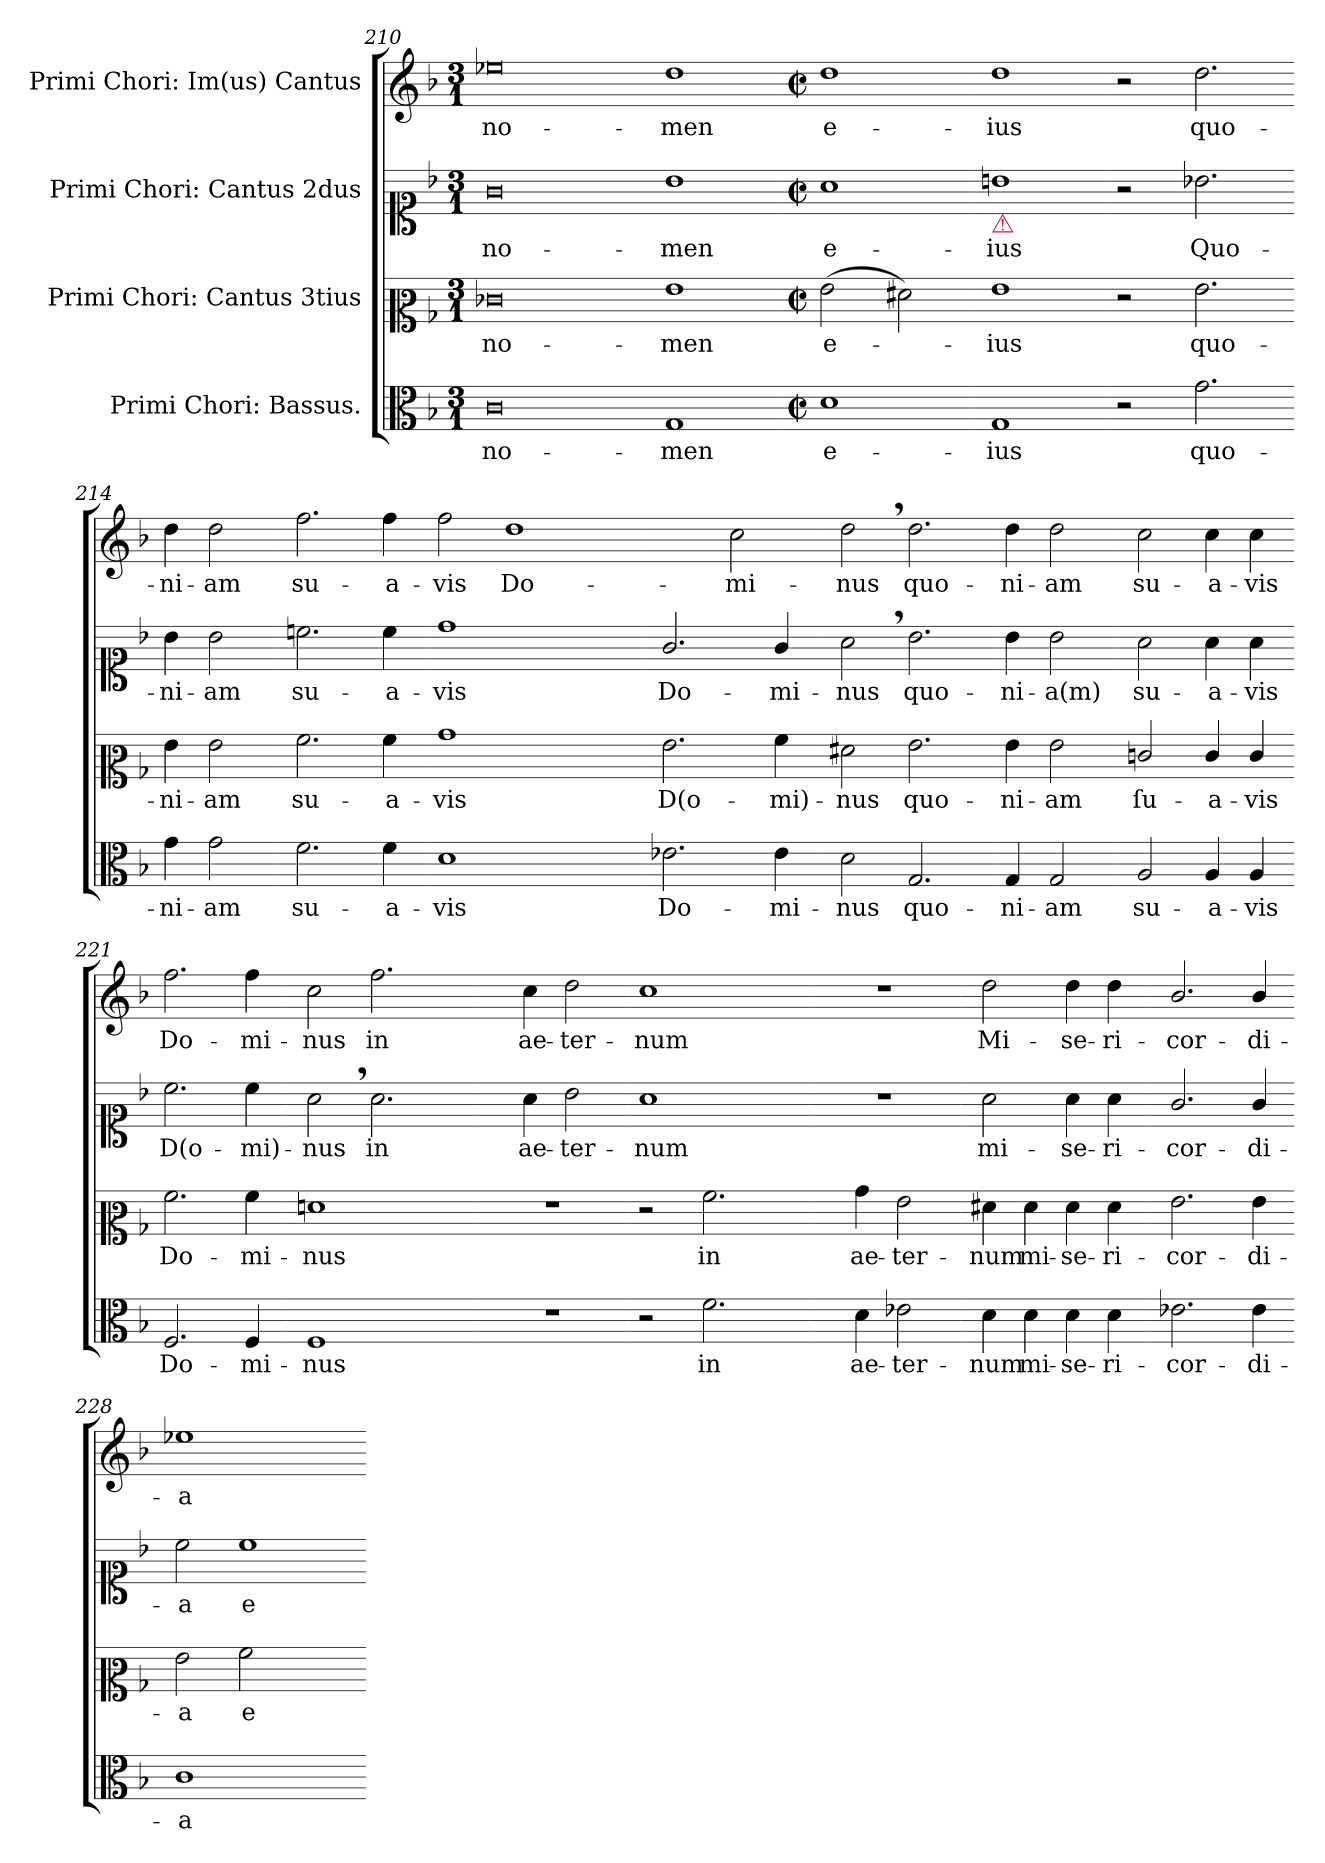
**kern	**text	**kern	**text	**kern	**text	**kern	**text
*part4	*part4	*part3	*part3	*part2	*part2	*part1	*part1
*staff4	*staff4	*staff3	*staff3	*staff2	*staff2	*staff1	*staff1
*I"Primi Chori: Bassus.	*	*I"Primi Chori: Cantus 3tius	*	*I"Primi Chori: Cantus 2dus	*	*I"Primi Chori: Im(us) Cantus	*
*clefC3	*	*clefC2	*	*clefC1	*	*clefG2	*
*k[b-]	*	*k[b-]	*	*k[b-]	*	*k[b-]	*
*F:	*	*F:	*	*F:	*	*F:	*
*M3/1	*	*M3/1	*	*M3/1	*	*M3/1	*
=210	=210	=210	=210	=210	=210	=210	=210
0c	no-	0e-X	no-	0g	no-	0ee-X	no-
1G	-men	1g	-men	1b-	-men	1dd	-men
=211-	=211-	=211-	=211-	=211-	=211-	=211-	=211-
*M2/2	*	*M2/2	*	*M2/2	*	*M2/2	*
*met(c|)	*	*met(c|)	*	*met(c|)	*	*met(c|)	*
1d	e-	(2g\	e-	1a	e-	1dd	e-
.	.	2f#X\)	.	.	.	.	.
=212-	=212-	=212-	=212-	=212-	=212-	=212-	=212-
!	!	!	!	!LO:TX:b:color=crimson:t=⚠	!	!	!
1G	-ius	1g	-ius	1bn	-ius	1dd	-ius
=213-	=213-	=213-	=213-	=213-	=213-	=213-	=213-
2r	.	2r	.	2r	.	2r	.
2.g\	quo-	2.g\	quo-	2.b-X\	Quo-	2.dd\	quo-
=214-	=214-	=214-	=214-	=214-	=214-	=214-	=214-
4g\	-ni-	4g\	-ni-	4b-\	-ni-	4dd\	-ni-
2g\	-am	2g\	-am	2b-\	-am	2dd\	-am
=215-	=215-	=215-	=215-	=215-	=215-	=215-	=215-
2.f\	su-	2.a\	su-	2.ccn\	su-	2.ff\	su-
4f\	-a-	4a\	-a-	4cc\	-a-	4ff\	-a-
=216-	=216-	=216-	=216-	=216-	=216-	=216-	=216-
1d	-vis	1b-	-vis	1dd	-vis	2ff\	-vis
.	.	.	.	.	.	1dd\	Do-
2ryy	.	2ryy	.	2ryy	.	.	.
=217-	=217-	=217-	=217-	=217-	=217-	=217-	=217-
2.e-X\	Do-	2.g\	D(o-	2.g/	Do-	2ryy	.
.	.	.	.	.	.	2cc\	-mi-
4e-\	-mi-	4a\	-mi)-	4g/	-mi-	.	.
=218-	=218-	=218-	=218-	=218-	=218-	=218-	=218-
2d\	-nus	2f#X\	-nus	2a,<\	-nus	2dd,<\	-nus
2.G/	quo-	2.g\	quo-	2.b-\	quo-	2.dd\	quo-
=219-	=219-	=219-	=219-	=219-	=219-	=219-	=219-
4G/	-ni-	4g\	-ni-	4b-\	-ni-	4dd\	-ni-
2G/	-am	2g\	-am	2b-\	-a(m)	2dd\	-am
=220-	=220-	=220-	=220-	=220-	=220-	=220-	=220-
2A/	su-	2en/	ſu-	2a\	su-	2cc\	su-
4A/	-a-	4e/	-a-	4a\	-a-	4cc\	-a-
4A/	-vis	4e/	-vis	4a\	-vis	4cc\	-vis
=221-	=221-	=221-	=221-	=221-	=221-	=221-	=221-
2.F/	Do-	2.a\	Do-	2.cc\	D(o-	2.ff\	Do-
4F/	-mi-	4a\	-mi-	4cc\	-mi)-	4ff\	-mi-
=222-	=222-	=222-	=222-	=222-	=222-	=222-	=222-
1F	-nus	1fn	-nus	2a,<\	-nus	2cc\	-nus
.	.	.	.	2.a\	in	2.ff\	in
4ryy	.	4ryy	.	.	.	.	.
=223-	=223-	=223-	=223-	=223-	=223-	=223-	=223-
1r	.	1r	.	4ryy	.	4ryy	.
.	.	.	.	4a\	ae-	4cc\	ae-
.	.	.	.	2b-\	-ter-	2dd\	-ter-
=224-	=224-	=224-	=224-	=224-	=224-	=224-	=224-
2r	.	2r	.	1a	-num	1cc	-num
2.f\	in	2.a\	in	.	.	.	.
.	.	.	.	4ryy	.	4ryy	.
=225-	=225-	=225-	=225-	=225-	=225-	=225-	=225-
4ryy	.	4ryy	.	1r	.	1r	.
4d\	ae-	4b-\	ae-	.	.	.	.
2e-X\	-ter-	2g\	-ter-	.	.	.	.
=226-	=226-	=226-	=226-	=226-	=226-	=226-	=226-
4d\	-num	4f#X\	-num	2a\	mi-	2dd\	Mi-
4d\	mi-	4f#\	mi-	.	.	.	.
4d\	-se-	4f#\	-se-	4a\	-se-	4dd\	-se-
4d\	-ri-	4f#\	-ri-	4a\	-ri-	4dd\	-ri-
=227-	=227-	=227-	=227-	=227-	=227-	=227-	=227-
2.e-X\	-cor-	2.g\	-cor-	2.g/	-cor-	2.b-/	-cor-
4e-\	-di-	4g\	-di-	4g/	-di-	4b-/	-di-
=228-	=228-	=228-	=228-	=228-	=228-	=228-	=228-
1c	-a	2g\	-a	2cc\	-a	1ee-X	-a
.	.	2a\	e-	1cc\	e-	.	.
2ryy	.	2ryy	.	.	.	2ryy	.
=-	=-	=-	=-	=-	=-	=-	=-
*-	*-	*-	*-	*-	*-	*-	*-
